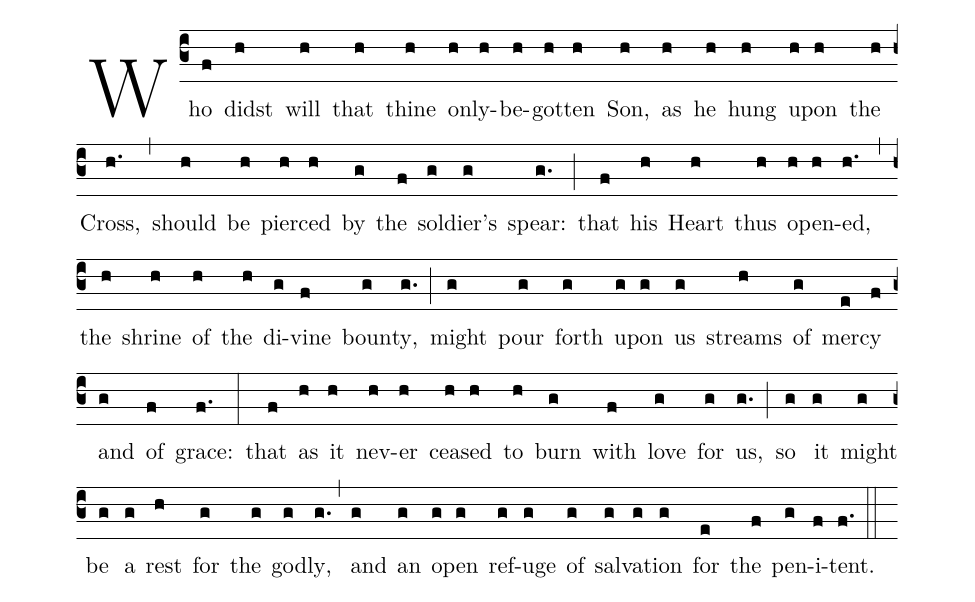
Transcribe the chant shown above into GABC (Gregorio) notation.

%%
(c3)Who(f) didst(h) will(h) that(h) thine(h) on(h)ly-(h)be(h)got(h)ten(h) Son,(h) as(h) he(h) hung(h) up(h)on(h) the(h) Cross,(h.) (,) should(h) be(h) pierc(h)ed(h) by(g) the(f) sol(g)dier's(g) spear:(g.) (;) that(f) his(h) Heart(h) thus(h) o(h)pen(h)ed,(h.) (,) the(h) shrine(h) of(h) the(h) di(g)vine(f) boun(g)ty,(g.) (;) might(g) pour(g) forth(g) up(g)on(g) us(g) streams(h) of(g) mer(e)cy(f) and(g) of(f) grace:(f.) (:) that(f) as(h) it(h) nev(h)er(h) ceas(h)ed(h) to(h) burn(g) with(f) love(g) for(g) us,(g.) (;) so(g) it(g) might(g) be(g) a(g) rest(h) for(g) the(g) god(g)ly,(g.) (,) and(g) an(g) o(g)pen(g) ref(g)uge(g) of(g) sal(g)va(g)tion(g) for(e) the(f) pen(g)i(f)tent.(f.) (::)
